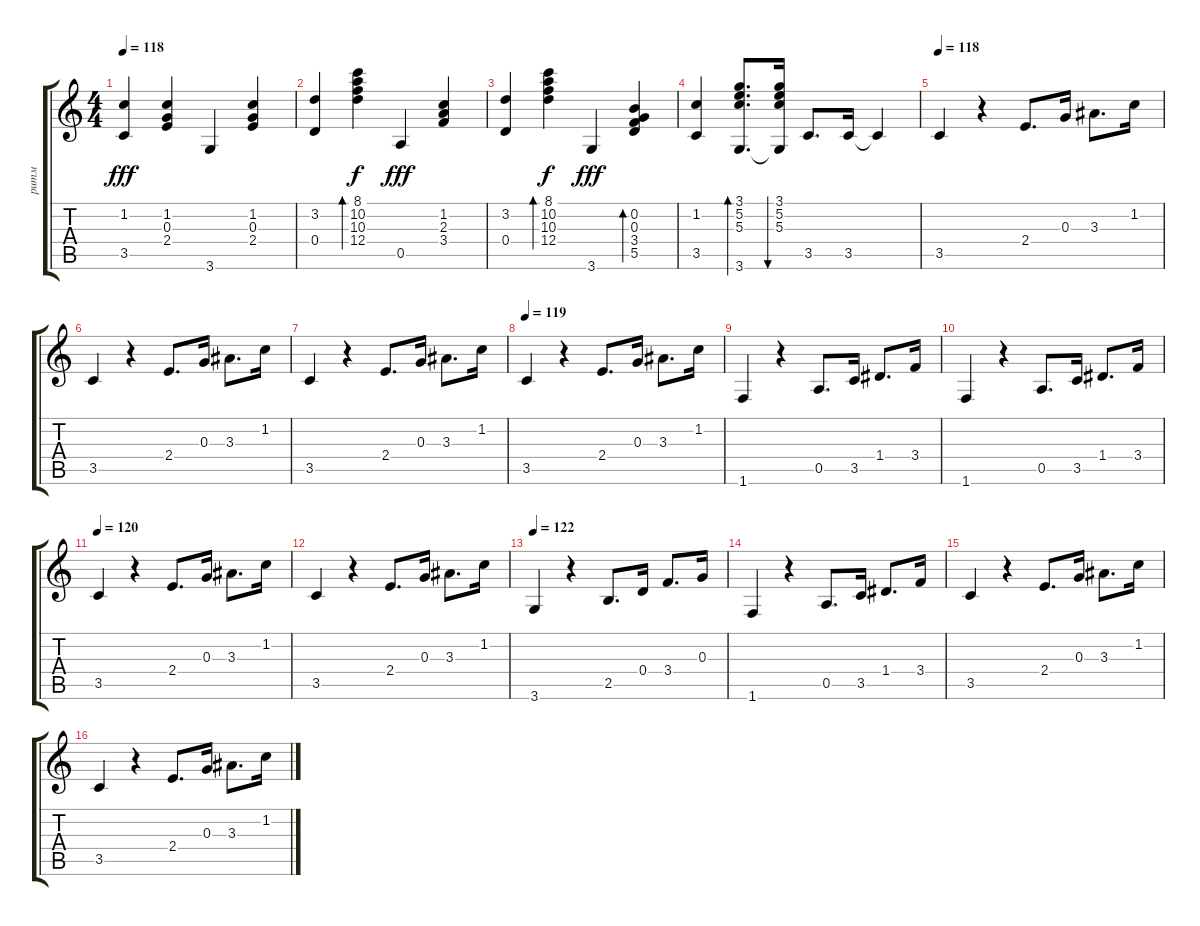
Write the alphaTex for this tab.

\track ("ритм" "ритм") {instrument electricguitarjazz}
\staff {score tabs}
\tuning (E4 B3 G3 D3 A2 E2) {hide}
\ts (4 4)
\tempo 118
\clef g2
\ks c
(1.2 3.5).4{dy fff} (1.2 0.3 2.4).4 3.6.4 (1.2 0.3 2.4).4 |
(3.2 0.4).4 (8.1 10.2 10.3 12.4).4{bd 30 dy f} 0.5.4{dy fff} (1.2 2.3 3.4).4 |
(3.2 0.4).4 (8.1 10.2 10.3 12.4).4{bd 30 dy f} 3.6.4{dy fff} (0.2 0.3 3.4 5.5).4{bd 30} |
(1.2 3.5).4 (3.1 5.2 5.3 3.6).8{d bd 30} (3.1 5.2 5.3 3.6{t}).16{bu 30} 3.5.8{d} 3.5.16 3.5{t}.4 |
\tempo 118
3.5.4 r.4 2.4.8{d} 0.3.16 3.3.8{d} 1.2.16 |
3.5.4 r.4 2.4.8{d} 0.3.16 3.3.8{d} 1.2.16 |
3.5.4 r.4 2.4.8{d} 0.3.16 3.3.8{d} 1.2.16 |
\tempo 119
3.5.4 r.4 2.4.8{d} 0.3.16 3.3.8{d} 1.2.16 |
1.6.4 r.4 0.5.8{d} 3.5.16 1.4.8{d} 3.4.16 |
1.6.4 r.4 0.5.8{d} 3.5.16 1.4.8{d} 3.4.16 |
\tempo 120
3.5.4 r.4 2.4.8{d} 0.3.16 3.3.8{d} 1.2.16 |
3.5.4 r.4 2.4.8{d} 0.3.16 3.3.8{d} 1.2.16 |
\tempo 122
3.6.4 r.4 2.5.8{d} 0.4.16 3.4.8{d} 0.3.16 |
1.6.4 r.4 0.5.8{d} 3.5.16 1.4.8{d} 3.4.16 |
3.5.4 r.4 2.4.8{d} 0.3.16 3.3.8{d} 1.2.16 |
3.5.4 r.4 2.4.8{d} 0.3.16 3.3.8{d} 1.2.16
